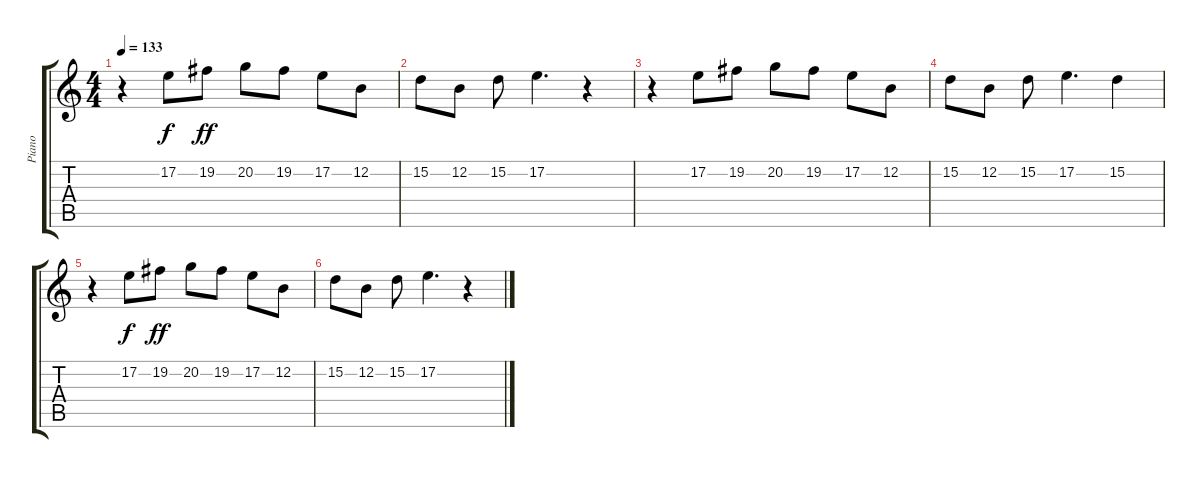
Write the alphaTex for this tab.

\track ("Piano" "Piano") {instrument brightacousticpiano}
\staff {score tabs}
\tuning (E4 B3 G3 D3 A2 E2) {hide}
\ts (4 4)
\tempo 133
\clef g2
\ks c
r.4{dy ff} 17.2.8{dy f} 19.2.8{dy ff} 20.2.8 19.2.8 17.2.8 12.2.8 |
15.2.8 12.2.8 15.2.8 17.2.4{d} r.4 |
r.4 17.2.8 19.2.8 20.2.8 19.2.8 17.2.8 12.2.8 |
15.2.8 12.2.8 15.2.8 17.2.4{d} 15.2.4 |
r.4 17.2.8{dy f} 19.2.8{dy ff} 20.2.8 19.2.8 17.2.8 12.2.8 |
15.2.8 12.2.8 15.2.8 17.2.4{d} r.4
